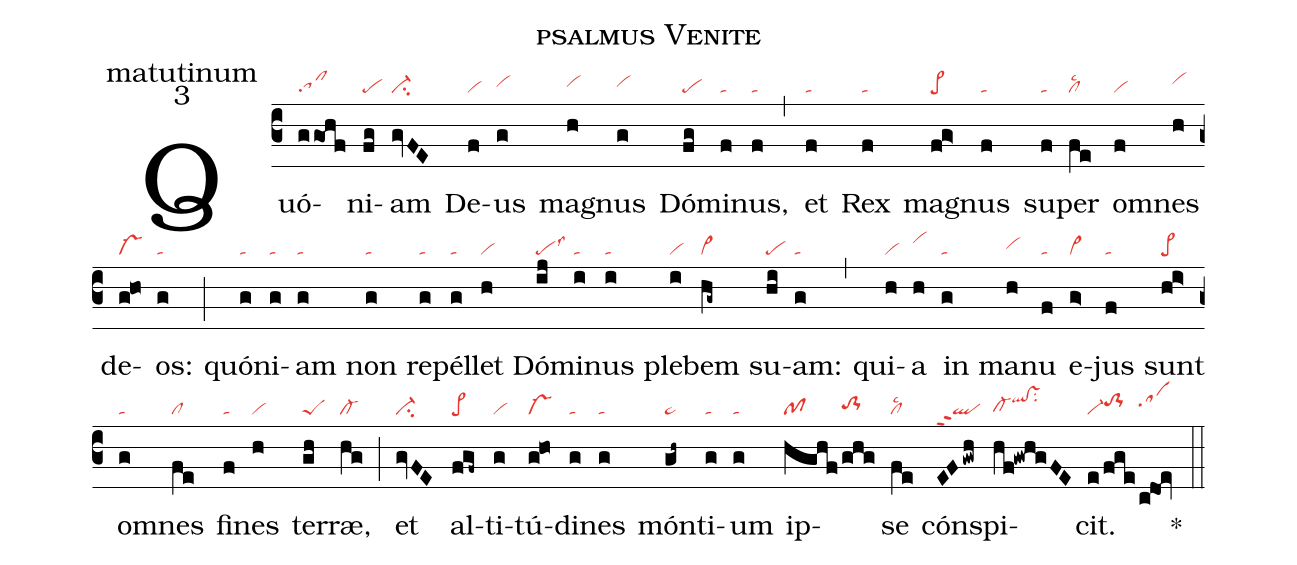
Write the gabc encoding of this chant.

name: psalmus Venite;
office-part: matutinum;
mode: 3;
nabc-lines: 1;
%%
(c3)
Quó(ggohf|sa!cl)ni(fg|pe)am(gvFE|ci-) De(f|vi)us(g|vihh) mag(h|vihh)nus(g|vihh) Dó(fg|pe)mi(f|ta)nus,(f|ta) (,)
et(f|ta) Rex(f|ta) mag(fg>|pe>)nus(f|ta) su(f|ta)per(fe|cllsc2) om(f|vi)nes(h|vihi) de(g!ho|vs-)os:(g|ta) (;)
quó(g|ta)ni(g|ta)am(g|ta) non(g|ta) re(g|ta)pél(g|ta)let(h|vi) Dó(ij|pelss3)mi(i|ta)nus(i|ta) ple(i|vi)bem(hg~|vi>) su(hi|pe)am:(g|ta) (,)
qui(h|vi)a(h|vihj) in(g|ta) ma(h|vihh)nu(f|ta) e(g>|vi>)jus(f|ta) sunt(hi>|pe>) om(g|ta)nes(fe|cl) fi(f|ta)nes(h|vi) ter(gh|peS)ræ,(hg|cl-) (;)
et(gvFE|ci-) al(fgf~|pe>)ti(g|vi)tú(g!ho|vs-)di(g|ta)nes(g|ta) món(gh~|ta>)ti(g|ta)um(g|ta) ip(hghf|pf|/ghg|to-1hh)se(fe|cllsc2) cón(EFgwh|qlppt2)spi(hf!gwhgFE|cl-hgqlhj!vshjsu2)cit.(e/fge|vi-to-1hi|/cdOe|sahi) *(::)
